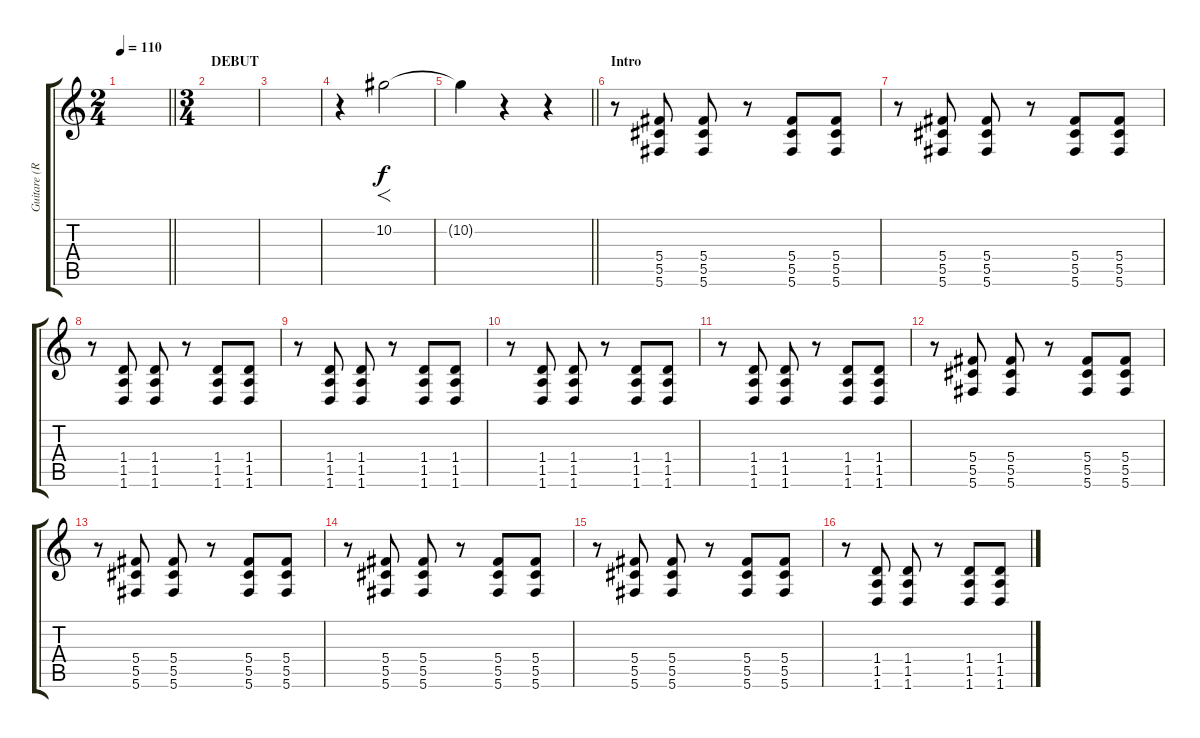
\track ("Guitare (Rythmique) - Kaoru" "Guitare (R") {instrument distortionguitar}
\staff {score tabs}
\tuning (Eb4 Bb3 Gb3 Db3 Ab2 Db2) {hide}
\ts (2 4)
\tempo 110
\clef g2
\barLineRight lightlight
\ks c
|
\ts (3 4)
\section ("" "DEBUT")
|
|
r.4 10.2.2{f} |
\barLineRight lightlight
10.2{t}.4 r.4 r.4 |
\section ("" "Intro")
r.8 (5.4 5.5 5.6).8 (5.4 5.5 5.6).8 r.8 (5.4 5.5 5.6).8 (5.4 5.5 5.6).8 |
r.8 (5.4 5.5 5.6).8 (5.4 5.5 5.6).8 r.8 (5.4 5.5 5.6).8 (5.4 5.5 5.6).8 |
r.8 (1.4 1.5 1.6).8 (1.4 1.5 1.6).8 r.8 (1.4 1.5 1.6).8 (1.4 1.5 1.6).8 |
r.8 (1.4 1.5 1.6).8 (1.4 1.5 1.6).8 r.8 (1.4 1.5 1.6).8 (1.4 1.5 1.6).8 |
r.8 (1.4 1.5 1.6).8 (1.4 1.5 1.6).8 r.8 (1.4 1.5 1.6).8 (1.4 1.5 1.6).8 |
r.8 (1.4 1.5 1.6).8 (1.4 1.5 1.6).8 r.8 (1.4 1.5 1.6).8 (1.4 1.5 1.6).8 |
r.8 (5.4 5.5 5.6).8 (5.4 5.5 5.6).8 r.8 (5.4 5.5 5.6).8 (5.4 5.5 5.6).8 |
r.8 (5.4 5.5 5.6).8 (5.4 5.5 5.6).8 r.8 (5.4 5.5 5.6).8 (5.4 5.5 5.6).8 |
r.8 (5.4 5.5 5.6).8 (5.4 5.5 5.6).8 r.8 (5.4 5.5 5.6).8 (5.4 5.5 5.6).8 |
r.8 (5.4 5.5 5.6).8 (5.4 5.5 5.6).8 r.8 (5.4 5.5 5.6).8 (5.4 5.5 5.6).8 |
r.8 (1.4 1.5 1.6).8 (1.4 1.5 1.6).8 r.8 (1.4 1.5 1.6).8 (1.4 1.5 1.6).8
